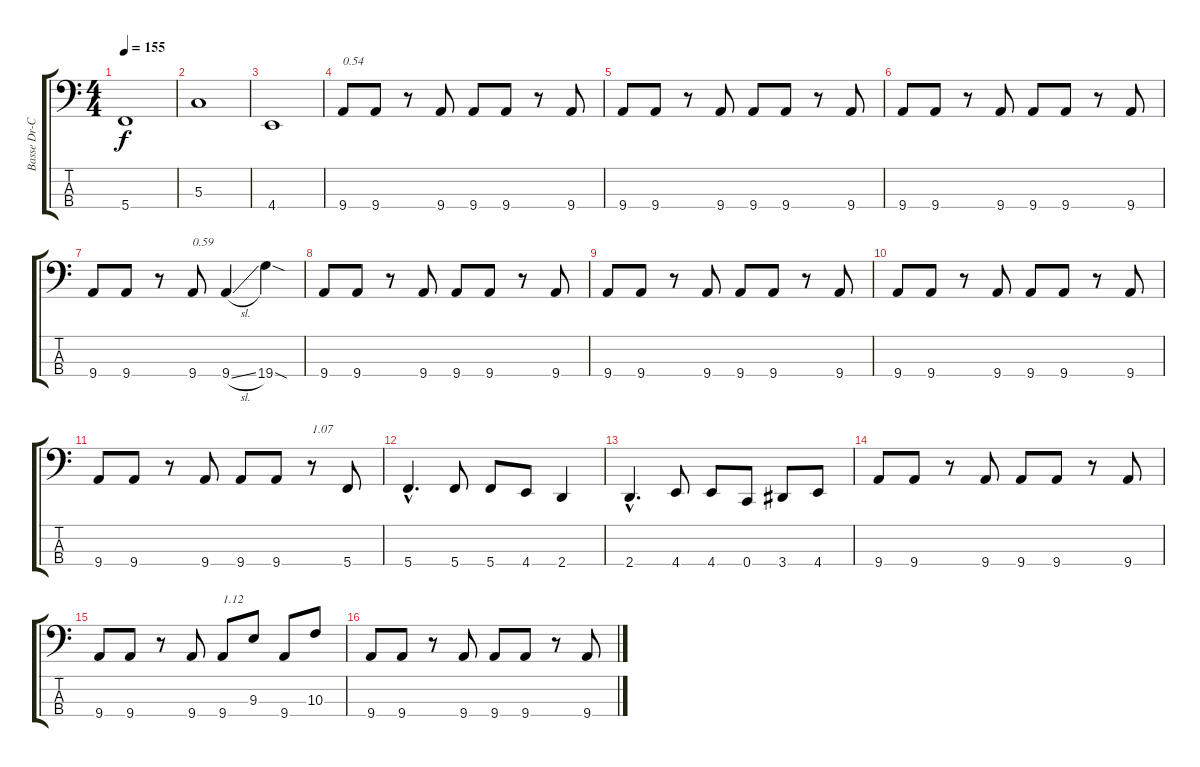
\track ("Basse Dr-C" "Basse Dr-C") {instrument electricbassfinger}
\staff {score tabs}
\tuning (F2 C2 G1 C1) {hide}
\ts (4 4)
\tempo 155
\clef f4
\ks c
5.4.1{dy f} |
5.3.1 |
4.4.1 |
9.4.8{txt "0.54"} 9.4.8 r.8 9.4.8 9.4.8 9.4.8 r.8 9.4.8 |
9.4.8 9.4.8 r.8 9.4.8 9.4.8 9.4.8 r.8 9.4.8 |
9.4.8 9.4.8 r.8 9.4.8 9.4.8 9.4.8 r.8 9.4.8 |
9.4.8 9.4.8 r.8 9.4.8{txt "0.59"} 9.4{sl}.4 19.4{sod}.4 |
9.4.8 9.4.8 r.8 9.4.8 9.4.8 9.4.8 r.8 9.4.8 |
9.4.8 9.4.8 r.8 9.4.8 9.4.8 9.4.8 r.8 9.4.8 |
9.4.8 9.4.8 r.8 9.4.8 9.4.8 9.4.8 r.8 9.4.8 |
9.4.8 9.4.8 r.8 9.4.8 9.4.8 9.4.8 r.8{txt "1.07"} 5.4.8 |
5.4{hac}.4{d} 5.4.8 5.4.8 4.4.8 2.4.4 |
2.4{hac}.4{d} 4.4.8 4.4.8 0.4.8 3.4.8 4.4.8 |
9.4.8 9.4.8 r.8 9.4.8 9.4.8 9.4.8 r.8 9.4.8 |
9.4.8 9.4.8 r.8 9.4.8 9.4.8{txt "1.12"} 9.3.8 9.4.8 10.3.8 |
9.4.8 9.4.8 r.8 9.4.8 9.4.8 9.4.8 r.8 9.4.8
